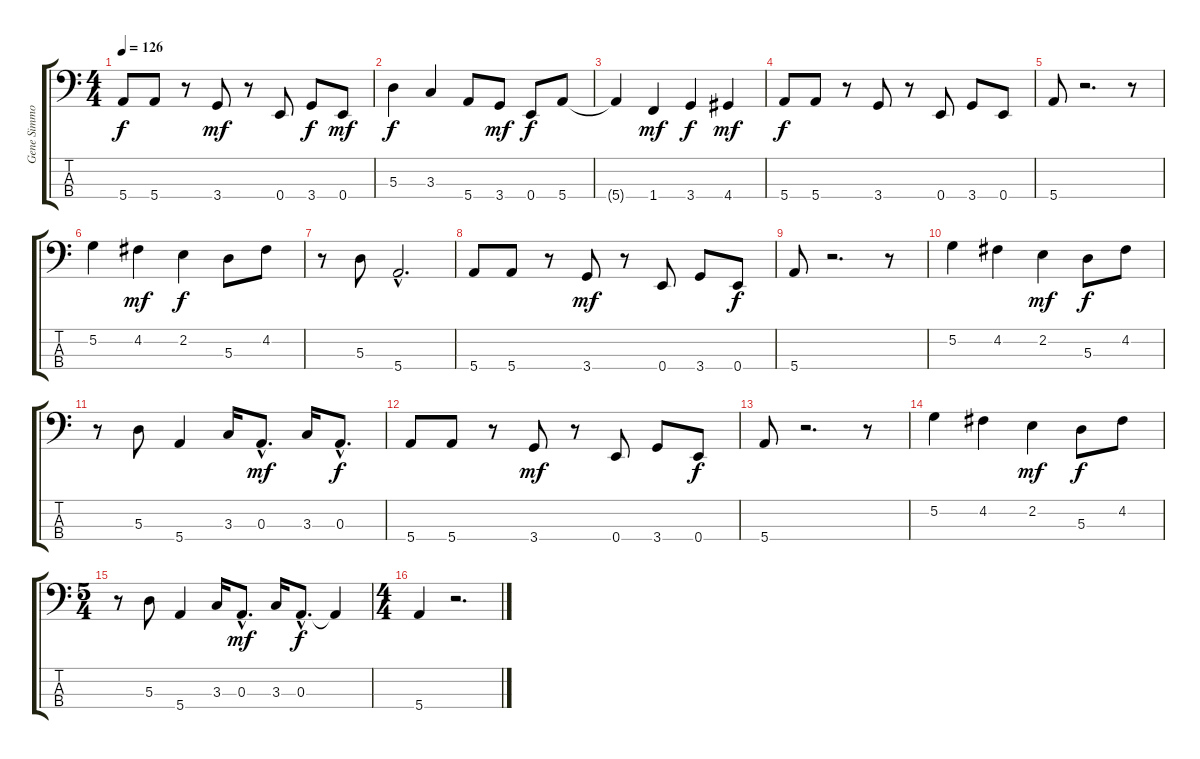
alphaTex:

\track ("Gene Simmons" "Gene Simmo") {instrument electricbasspick}
\staff {score tabs}
\tuning (G2 D2 A1 E1) {hide}
\ts (4 4)
\tempo 126
\clef f4
\ks c
5.4.8{dy f} 5.4.8 r.8 3.4.8{dy mf} r.8 0.4.8 3.4.8{dy f} 0.4.8{dy mf} |
5.3.4{dy f} 3.3.4 5.4.8 3.4.8{dy mf} 0.4.8{dy f} 5.4.8 |
5.4{t}.4 1.4.4{dy mf} 3.4.4{dy f} 4.4.4{dy mf} |
5.4.8{dy f} 5.4.8 r.8 3.4.8 r.8 0.4.8 3.4.8 0.4.8 |
5.4.8 r.2{d} r.8 |
5.2.4 4.2.4{dy mf} 2.2.4{dy f} 5.3.8 4.2.8 |
r.8 5.3.8 5.4{hac}.2{d} |
5.4.8 5.4.8 r.8 3.4.8{dy mf} r.8 0.4.8 3.4.8 0.4.8{dy f} |
5.4.8 r.2{d} r.8 |
5.2.4 4.2.4 2.2.4{dy mf} 5.3.8{dy f} 4.2.8 |
r.8 5.3.8 5.4.4 3.3.16 0.3{hac}.8{d dy mf} 3.3.16 0.3{hac}.8{d dy f} |
5.4.8 5.4.8 r.8 3.4.8{dy mf} r.8 0.4.8 3.4.8 0.4.8{dy f} |
5.4.8 r.2{d} r.8 |
5.2.4 4.2.4 2.2.4{dy mf} 5.3.8{dy f} 4.2.8 |
\ts (5 4)
r.8 5.3.8 5.4.4 3.3.16 0.3{hac}.8{d dy mf} 3.3.16 0.3{hac}.8{d dy f} 0.3{t}.4 |
\ts (4 4)
5.4.4 r.2{d}
